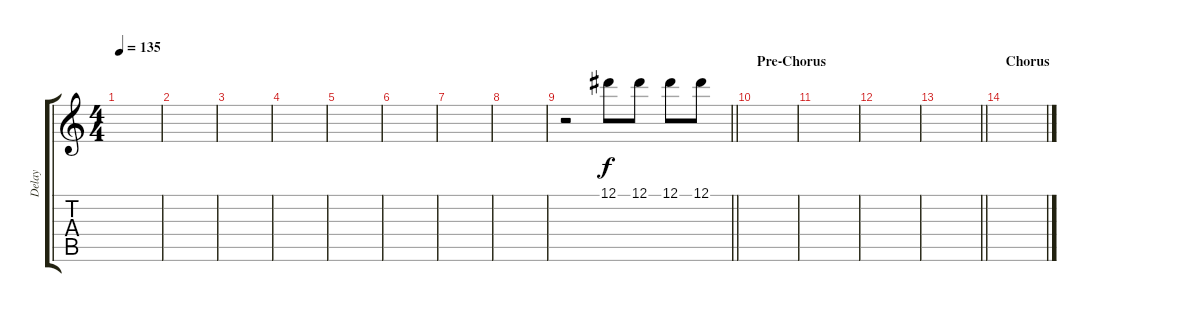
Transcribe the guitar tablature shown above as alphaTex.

\track ("Delay" "Delay") {instrument distortionguitar}
\staff {score tabs}
\tuning (Eb4 Bb3 Gb3 Db3 Ab2 Db2) {hide}
\ts (4 4)
\tempo 135
\clef g2
\ks c
|
|
|
|
|
|
|
|
\barLineRight lightlight
r.2 12.1.8{dy f volume 10} 12.1.8{volume 8} 12.1.8{volume 6} 12.1.8{volume 4} |
\section ("" "Pre-Chorus")
|
|
|
\barLineRight lightlight
|
\section ("" "Chorus")
